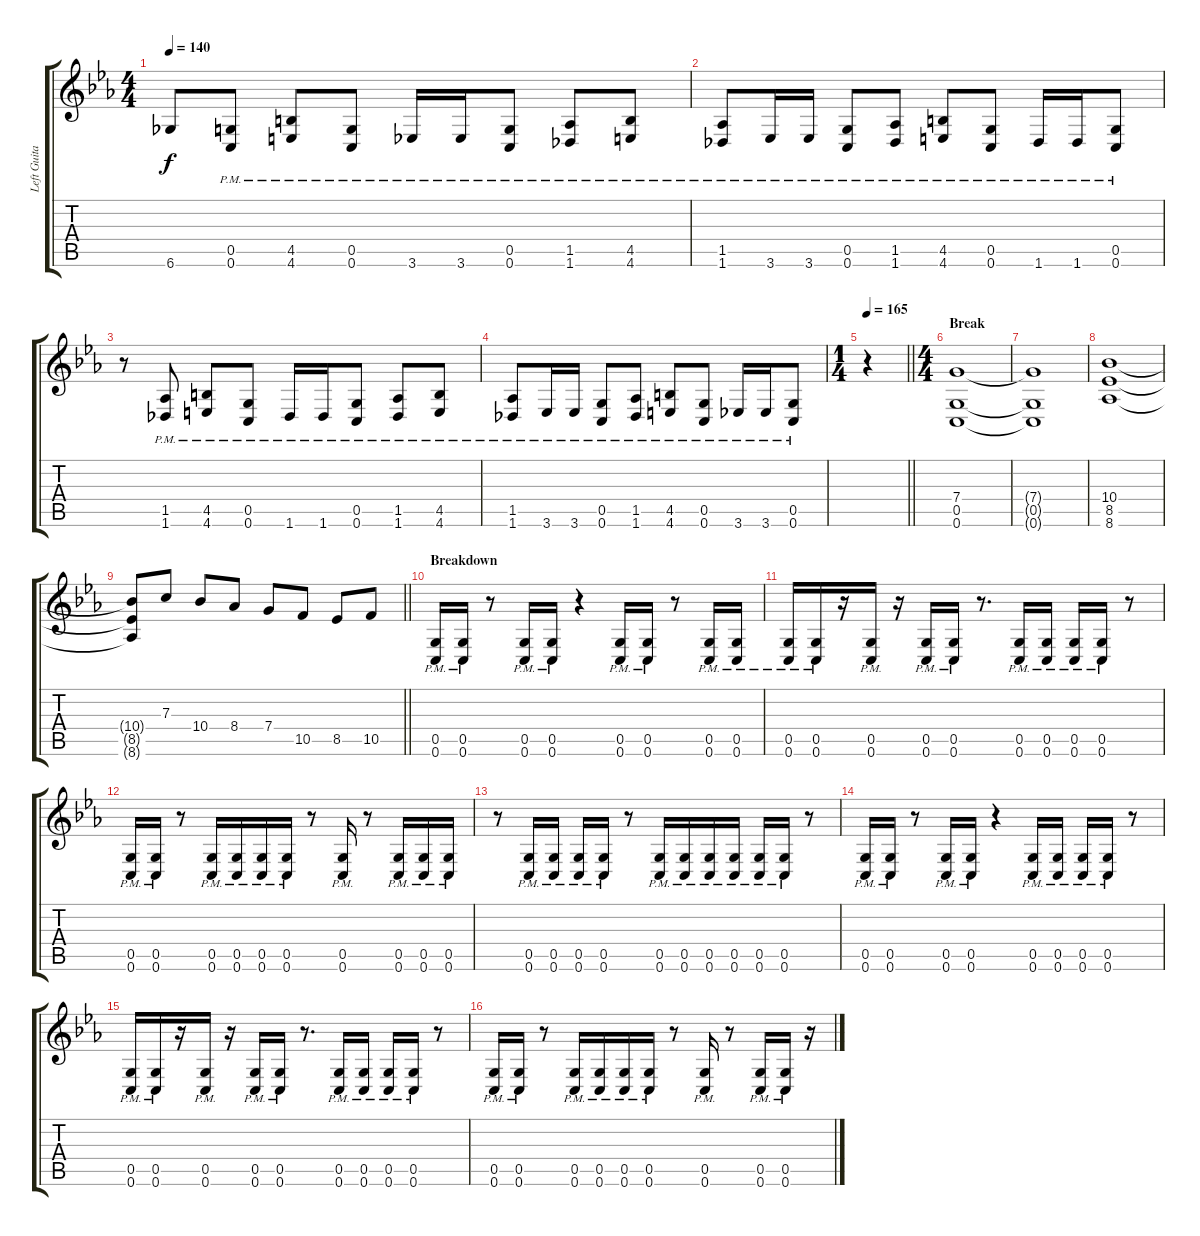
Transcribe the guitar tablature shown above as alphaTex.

\track ("Left Guitar" "Left Guita") {instrument overdrivenguitar}
\staff {score tabs}
\tuning (D4 A3 F3 C3 G2 C2) {hide}
\ts (4 4)
\tempo 140
\clef g2
\ks eb
6.6.8{dy f} (0.5{pm} 0.6{pm}).8 (4.5{pm} 4.6{pm}).8 (0.5{pm} 0.6{pm}).8 3.6{pm}.16 3.6{pm}.16 (0.5{pm} 0.6{pm}).8 (1.5{pm} 1.6{pm}).8 (4.5{pm} 4.6{pm}).8 |
(1.5{pm} 1.6{pm}).8 3.6{pm}.16 3.6{pm}.16 (0.5{pm} 0.6{pm}).8 (1.5{pm} 1.6{pm}).8 (4.5{pm} 4.6{pm}).8 (0.5{pm} 0.6{pm}).8 1.6{pm}.16 1.6{pm}.16 (0.5{pm} 0.6{pm}).8 |
r.8 (1.5{pm} 1.6{pm}).8 (4.5{pm} 4.6{pm}).8 (0.5{pm} 0.6{pm}).8 1.6{pm}.16 1.6{pm}.16 (0.5{pm} 0.6{pm}).8 (1.5{pm} 1.6{pm}).8 (4.5{pm} 4.6{pm}).8 |
(1.5{pm} 1.6{pm}).8 3.6{pm}.16 3.6{pm}.16 (0.5{pm} 0.6{pm}).8 (1.5{pm} 1.6{pm}).8 (4.5{pm} 4.6{pm}).8 (0.5{pm} 0.6{pm}).8 3.6{pm}.16 3.6{pm}.16 (0.5{pm} 0.6{pm}).8 |
\ts (1 4)
\tempo 165
\barLineRight lightlight
r.4 |
\ts (4 4)
\section ("" "Break")
(7.4 0.5 0.6).1 |
(7.4{t} 0.5{t} 0.6{t}).1 |
(10.4 8.5 8.6).1 |
\barLineRight lightlight
(10.4{t} 8.5{t} 8.6{t}).8 7.3.8 10.4.8 8.4.8 7.4.8 10.5.8 8.5.8 10.5.8 |
\section ("" "Breakdown")
(0.5{pm} 0.6{pm}).16 (0.5{pm} 0.6{pm}).16 r.8 (0.5{pm} 0.6{pm}).16 (0.5{pm} 0.6{pm}).16 r.4 (0.5{pm} 0.6{pm}).16 (0.5{pm} 0.6{pm}).16 r.8 (0.5{pm} 0.6{pm}).16 (0.5{pm} 0.6{pm}).16 |
(0.5{pm} 0.6{pm}).16 (0.5{pm} 0.6{pm}).16 r.16 (0.5{pm} 0.6{pm}).16 r.16 (0.5{pm} 0.6{pm}).16 (0.5{pm} 0.6{pm}).16 r.8{d} (0.5{pm} 0.6{pm}).16 (0.5{pm} 0.6{pm}).16 (0.5{pm} 0.6{pm}).16 (0.5{pm} 0.6{pm}).16 r.8 |
(0.5{pm} 0.6{pm}).16 (0.5{pm} 0.6{pm}).16 r.8 (0.5{pm} 0.6{pm}).16 (0.5{pm} 0.6{pm}).16 (0.5{pm} 0.6{pm}).16 (0.5{pm} 0.6{pm}).16 r.8 (0.5{pm} 0.6{pm}).16 r.8 (0.5{pm} 0.6{pm}).16 (0.5{pm} 0.6{pm}).16 (0.5{pm} 0.6{pm}).16 |
r.8 (0.5{pm} 0.6{pm}).16 (0.5{pm} 0.6{pm}).16 (0.5{pm} 0.6{pm}).16 (0.5{pm} 0.6{pm}).16 r.8 (0.5{pm} 0.6{pm}).16 (0.5{pm} 0.6{pm}).16 (0.5{pm} 0.6{pm}).16 (0.5{pm} 0.6{pm}).16 (0.5{pm} 0.6{pm}).16 (0.5{pm} 0.6{pm}).16 r.8 |
(0.5{pm} 0.6{pm}).16 (0.5{pm} 0.6{pm}).16 r.8 (0.5{pm} 0.6{pm}).16 (0.5{pm} 0.6{pm}).16 r.4 (0.5{pm} 0.6{pm}).16 (0.5{pm} 0.6{pm}).16 (0.5{pm} 0.6{pm}).16 (0.5{pm} 0.6{pm}).16 r.8 |
(0.5{pm} 0.6{pm}).16 (0.5{pm} 0.6{pm}).16 r.16 (0.5{pm} 0.6{pm}).16 r.16 (0.5{pm} 0.6{pm}).16 (0.5{pm} 0.6{pm}).16 r.8{d} (0.5{pm} 0.6{pm}).16 (0.5{pm} 0.6{pm}).16 (0.5{pm} 0.6{pm}).16 (0.5{pm} 0.6{pm}).16 r.8 |
(0.5{pm} 0.6{pm}).16 (0.5{pm} 0.6{pm}).16 r.8 (0.5{pm} 0.6{pm}).16 (0.5{pm} 0.6{pm}).16 (0.5{pm} 0.6{pm}).16 (0.5{pm} 0.6{pm}).16 r.8 (0.5{pm} 0.6{pm}).16 r.8 (0.5{pm} 0.6{pm}).16 (0.5{pm} 0.6{pm}).16 r.16
